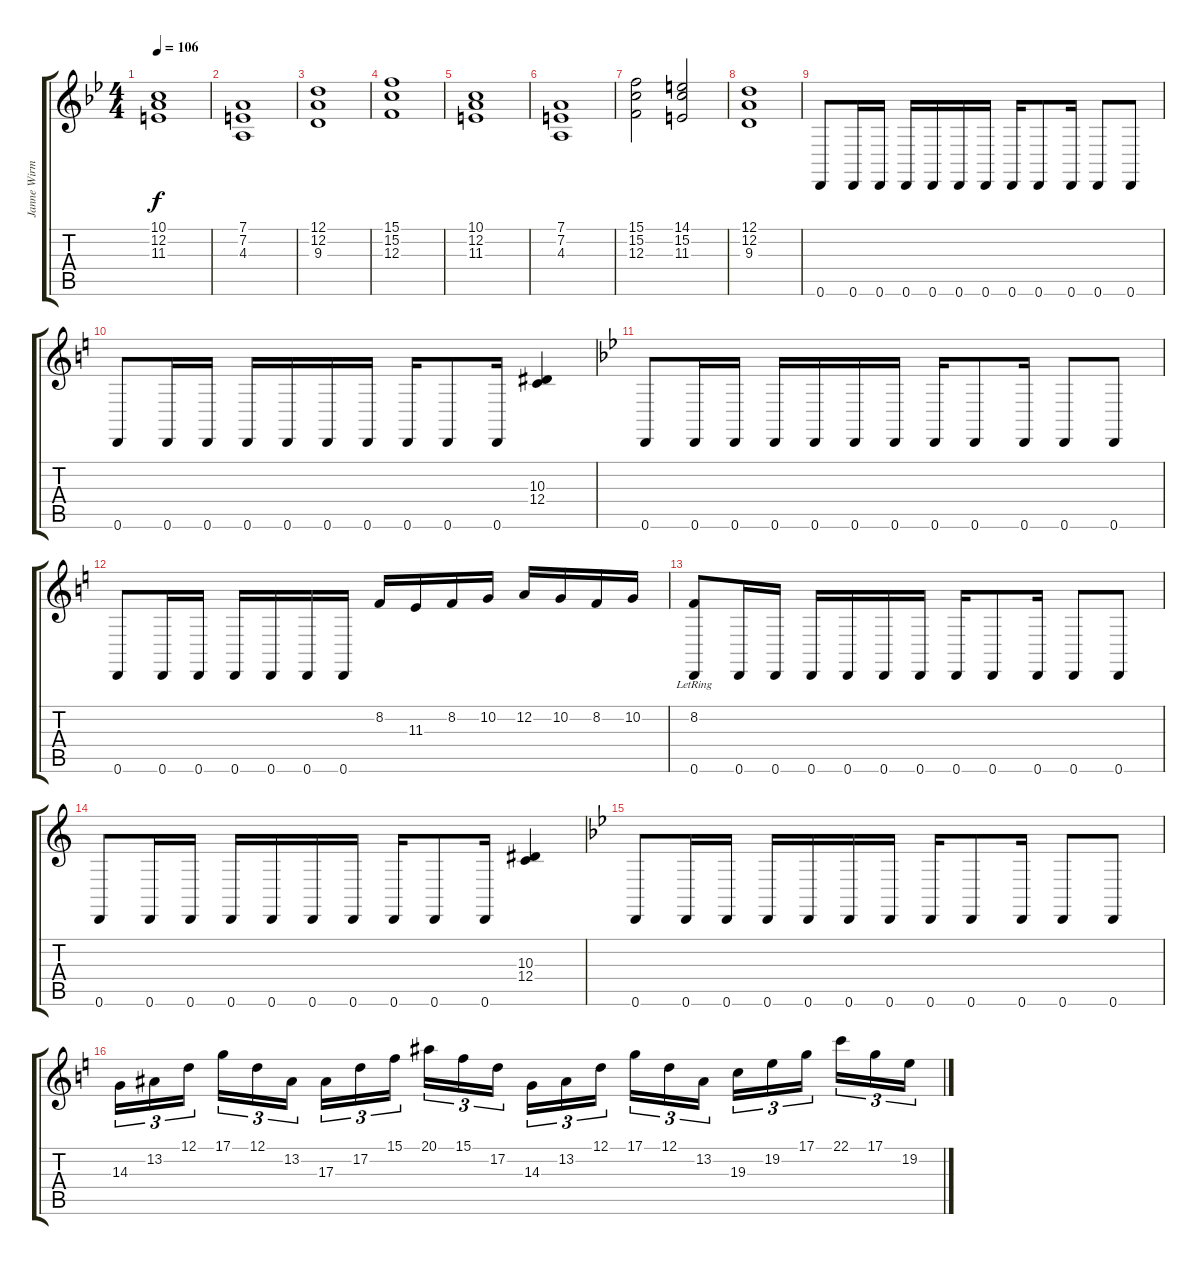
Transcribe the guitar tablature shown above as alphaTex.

\track ("Janne Wirman" "Janne Wirm") {instrument stringensemble1}
\staff {score tabs}
\tuning (D4 A3 F3 C3 G2 D2) {hide}
\ts (4 4)
\tempo 106
\clef g2
\ks bb
(10.1 12.2 11.3).1{dy f instrument stringensemble1} |
(7.1 7.2 4.3).1 |
(12.1 12.2 9.3).1 |
(15.1 15.2 12.3).1 |
(10.1 12.2 11.3).1 |
(7.1 7.2 4.3).1 |
(15.1 15.2 12.3).2 (14.1 15.2 11.3).2 |
(12.1 12.2 9.3).1 |
0.6.8{volume 16} 0.6.16 0.6.16 0.6.16 0.6.16 0.6.16 0.6.16 0.6.16 0.6.8 0.6.16 0.6.8 0.6.8 |
\ks c
0.6.8 0.6.16 0.6.16 0.6.16 0.6.16 0.6.16 0.6.16 0.6.16 0.6.8 0.6.16 (10.3 12.4).4 |
\ks bb
0.6.8{volume 16} 0.6.16 0.6.16 0.6.16 0.6.16 0.6.16 0.6.16 0.6.16 0.6.8 0.6.16 0.6.8 0.6.8 |
\ks c
0.6.8 0.6.16 0.6.16 0.6.16 0.6.16 0.6.16 0.6.16 8.2.16 11.3.16 8.2.16 10.2.16 12.2.16 10.2.16 8.2.16 10.2.16 |
(8.2{lr} 0.6).8 0.6.16 0.6.16 0.6.16 0.6.16 0.6.16 0.6.16 0.6.16 0.6.8 0.6.16 0.6.8 0.6.8 |
0.6.8 0.6.16 0.6.16 0.6.16 0.6.16 0.6.16 0.6.16 0.6.16 0.6.8 0.6.16 (10.3 12.4).4 |
\ks bb
0.6.8 0.6.16 0.6.16 0.6.16 0.6.16 0.6.16 0.6.16 0.6.16 0.6.8 0.6.16 0.6.8 0.6.8 |
\ks c
14.3.16{tu (3 2) volume 15} 13.2.16{tu (3 2)} 12.1.16{tu (3 2)} 17.1.16{tu (3 2)} 12.1.16{tu (3 2)} 13.2.16{tu (3 2)} 17.3.16{tu (3 2)} 17.2.16{tu (3 2)} 15.1.16{tu (3 2)} 20.1.16{tu (3 2)} 15.1.16{tu (3 2)} 17.2.16{tu (3 2)} 14.3.16{tu (3 2)} 13.2.16{tu (3 2)} 12.1.16{tu (3 2)} 17.1.16{tu (3 2)} 12.1.16{tu (3 2)} 13.2.16{tu (3 2)} 19.3.16{tu (3 2)} 19.2.16{tu (3 2)} 17.1.16{tu (3 2)} 22.1.16{tu (3 2)} 17.1.16{tu (3 2)} 19.2.16{tu (3 2)}
